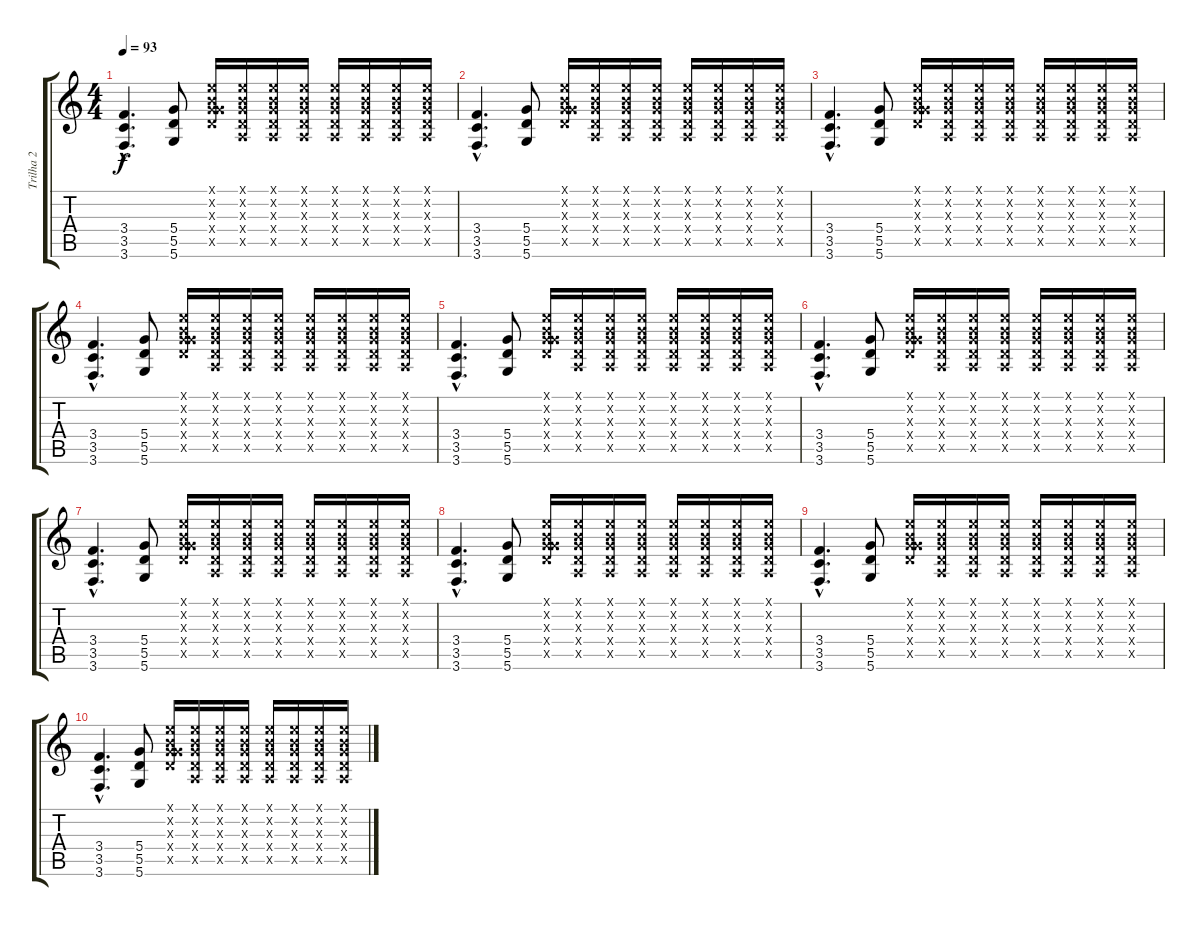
\track ("Trilha 2" "Trilha 2") {instrument distortionguitar}
\staff {score tabs}
\tuning (E4 B3 G3 D3 A2 D2) {hide}
\ts (4 4)
\tempo 93
\clef g2
\ks c
(3.4{hac} 3.5{hac} 3.6{hac}).4{d dy f} (5.4 5.5 5.6).8 (0.1{x} 0.2{x} 0.3{x} 5.4{x} 5.5{x}).16 (0.1{x} 0.2{x} 0.3{x} 0.4{x} 0.5{x}).16 (0.1{x} 0.2{x} 0.3{x} 0.4{x} 0.5{x}).16 (0.1{x} 0.2{x} 0.3{x} 0.4{x} 0.5{x}).16 (0.1{x} 0.2{x} 0.3{x} 0.4{x} 0.5{x}).16 (0.1{x} 0.2{x} 0.3{x} 0.4{x} 0.5{x}).16 (0.1{x} 0.2{x} 0.3{x} 0.4{x} 0.5{x}).16 (0.1{x} 0.2{x} 0.3{x} 0.4{x} 0.5{x}).16 |
(3.4{hac} 3.5{hac} 3.6{hac}).4{d} (5.4 5.5 5.6).8 (0.1{x} 0.2{x} 0.3{x} 5.4{x} 5.5{x}).16 (0.1{x} 0.2{x} 0.3{x} 0.4{x} 0.5{x}).16 (0.1{x} 0.2{x} 0.3{x} 0.4{x} 0.5{x}).16 (0.1{x} 0.2{x} 0.3{x} 0.4{x} 0.5{x}).16 (0.1{x} 0.2{x} 0.3{x} 0.4{x} 0.5{x}).16 (0.1{x} 0.2{x} 0.3{x} 0.4{x} 0.5{x}).16 (0.1{x} 0.2{x} 0.3{x} 0.4{x} 0.5{x}).16 (0.1{x} 0.2{x} 0.3{x} 0.4{x} 0.5{x}).16 |
(3.4{hac} 3.5{hac} 3.6{hac}).4{d} (5.4 5.5 5.6).8 (0.1{x} 0.2{x} 0.3{x} 5.4{x} 5.5{x}).16 (0.1{x} 0.2{x} 0.3{x} 0.4{x} 0.5{x}).16 (0.1{x} 0.2{x} 0.3{x} 0.4{x} 0.5{x}).16 (0.1{x} 0.2{x} 0.3{x} 0.4{x} 0.5{x}).16 (0.1{x} 0.2{x} 0.3{x} 0.4{x} 0.5{x}).16 (0.1{x} 0.2{x} 0.3{x} 0.4{x} 0.5{x}).16 (0.1{x} 0.2{x} 0.3{x} 0.4{x} 0.5{x}).16 (0.1{x} 0.2{x} 0.3{x} 0.4{x} 0.5{x}).16 |
(3.4{hac} 3.5{hac} 3.6{hac}).4{d} (5.4 5.5 5.6).8 (0.1{x} 0.2{x} 0.3{x} 5.4{x} 5.5{x}).16 (0.1{x} 0.2{x} 0.3{x} 0.4{x} 0.5{x}).16 (0.1{x} 0.2{x} 0.3{x} 0.4{x} 0.5{x}).16 (0.1{x} 0.2{x} 0.3{x} 0.4{x} 0.5{x}).16 (0.1{x} 0.2{x} 0.3{x} 0.4{x} 0.5{x}).16 (0.1{x} 0.2{x} 0.3{x} 0.4{x} 0.5{x}).16 (0.1{x} 0.2{x} 0.3{x} 0.4{x} 0.5{x}).16 (0.1{x} 0.2{x} 0.3{x} 0.4{x} 0.5{x}).16 |
(3.4{hac} 3.5{hac} 3.6{hac}).4{d} (5.4 5.5 5.6).8 (0.1{x} 0.2{x} 0.3{x} 5.4{x} 5.5{x}).16 (0.1{x} 0.2{x} 0.3{x} 0.4{x} 0.5{x}).16 (0.1{x} 0.2{x} 0.3{x} 0.4{x} 0.5{x}).16 (0.1{x} 0.2{x} 0.3{x} 0.4{x} 0.5{x}).16 (0.1{x} 0.2{x} 0.3{x} 0.4{x} 0.5{x}).16 (0.1{x} 0.2{x} 0.3{x} 0.4{x} 0.5{x}).16 (0.1{x} 0.2{x} 0.3{x} 0.4{x} 0.5{x}).16 (0.1{x} 0.2{x} 0.3{x} 0.4{x} 0.5{x}).16 |
(3.4{hac} 3.5{hac} 3.6{hac}).4{d} (5.4 5.5 5.6).8 (0.1{x} 0.2{x} 0.3{x} 5.4{x} 5.5{x}).16 (0.1{x} 0.2{x} 0.3{x} 0.4{x} 0.5{x}).16 (0.1{x} 0.2{x} 0.3{x} 0.4{x} 0.5{x}).16 (0.1{x} 0.2{x} 0.3{x} 0.4{x} 0.5{x}).16 (0.1{x} 0.2{x} 0.3{x} 0.4{x} 0.5{x}).16 (0.1{x} 0.2{x} 0.3{x} 0.4{x} 0.5{x}).16 (0.1{x} 0.2{x} 0.3{x} 0.4{x} 0.5{x}).16 (0.1{x} 0.2{x} 0.3{x} 0.4{x} 0.5{x}).16 |
(3.4{hac} 3.5{hac} 3.6{hac}).4{d} (5.4 5.5 5.6).8 (0.1{x} 0.2{x} 0.3{x} 5.4{x} 5.5{x}).16 (0.1{x} 0.2{x} 0.3{x} 0.4{x} 0.5{x}).16 (0.1{x} 0.2{x} 0.3{x} 0.4{x} 0.5{x}).16 (0.1{x} 0.2{x} 0.3{x} 0.4{x} 0.5{x}).16 (0.1{x} 0.2{x} 0.3{x} 0.4{x} 0.5{x}).16 (0.1{x} 0.2{x} 0.3{x} 0.4{x} 0.5{x}).16 (0.1{x} 0.2{x} 0.3{x} 0.4{x} 0.5{x}).16 (0.1{x} 0.2{x} 0.3{x} 0.4{x} 0.5{x}).16 |
(3.4{hac} 3.5{hac} 3.6{hac}).4{d} (5.4 5.5 5.6).8 (0.1{x} 0.2{x} 0.3{x} 5.4{x} 5.5{x}).16 (0.1{x} 0.2{x} 0.3{x} 0.4{x} 0.5{x}).16 (0.1{x} 0.2{x} 0.3{x} 0.4{x} 0.5{x}).16 (0.1{x} 0.2{x} 0.3{x} 0.4{x} 0.5{x}).16 (0.1{x} 0.2{x} 0.3{x} 0.4{x} 0.5{x}).16 (0.1{x} 0.2{x} 0.3{x} 0.4{x} 0.5{x}).16 (0.1{x} 0.2{x} 0.3{x} 0.4{x} 0.5{x}).16 (0.1{x} 0.2{x} 0.3{x} 0.4{x} 0.5{x}).16 |
(3.4{hac} 3.5{hac} 3.6{hac}).4{d} (5.4 5.5 5.6).8 (0.1{x} 0.2{x} 0.3{x} 5.4{x} 5.5{x}).16 (0.1{x} 0.2{x} 0.3{x} 0.4{x} 0.5{x}).16 (0.1{x} 0.2{x} 0.3{x} 0.4{x} 0.5{x}).16 (0.1{x} 0.2{x} 0.3{x} 0.4{x} 0.5{x}).16 (0.1{x} 0.2{x} 0.3{x} 0.4{x} 0.5{x}).16 (0.1{x} 0.2{x} 0.3{x} 0.4{x} 0.5{x}).16 (0.1{x} 0.2{x} 0.3{x} 0.4{x} 0.5{x}).16 (0.1{x} 0.2{x} 0.3{x} 0.4{x} 0.5{x}).16 |
(3.4{hac} 3.5{hac} 3.6{hac}).4{d} (5.4 5.5 5.6).8 (0.1{x} 0.2{x} 0.3{x} 5.4{x} 5.5{x}).16 (0.1{x} 0.2{x} 0.3{x} 0.4{x} 0.5{x}).16 (0.1{x} 0.2{x} 0.3{x} 0.4{x} 0.5{x}).16 (0.1{x} 0.2{x} 0.3{x} 0.4{x} 0.5{x}).16 (0.1{x} 0.2{x} 0.3{x} 0.4{x} 0.5{x}).16 (0.1{x} 0.2{x} 0.3{x} 0.4{x} 0.5{x}).16 (0.1{x} 0.2{x} 0.3{x} 0.4{x} 0.5{x}).16 (0.1{x} 0.2{x} 0.3{x} 0.4{x} 0.5{x}).16
